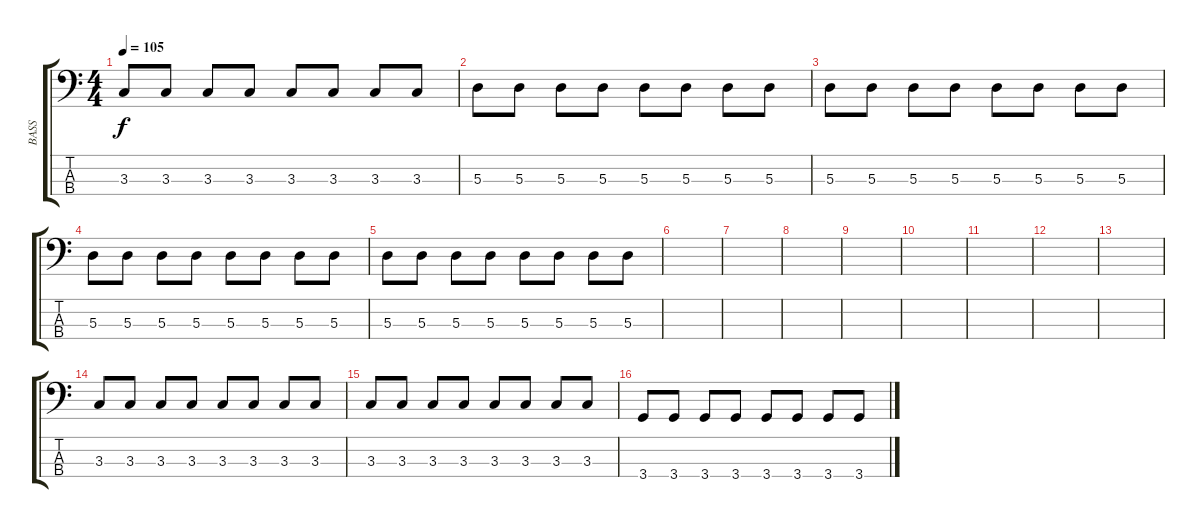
\track ("BASS" "BASS") {instrument electricbassfinger}
\staff {score tabs}
\tuning (G2 D2 A1 E1) {hide}
\ts (4 4)
\tempo 105
\clef f4
\ks c
3.3.8{dy f} 3.3.8 3.3.8 3.3.8 3.3.8 3.3.8 3.3.8 3.3.8 |
5.3.8 5.3.8 5.3.8 5.3.8 5.3.8 5.3.8 5.3.8 5.3.8 |
5.3.8 5.3.8 5.3.8 5.3.8 5.3.8 5.3.8 5.3.8 5.3.8 |
5.3.8 5.3.8 5.3.8 5.3.8 5.3.8 5.3.8 5.3.8 5.3.8 |
5.3.8 5.3.8 5.3.8 5.3.8 5.3.8 5.3.8 5.3.8 5.3.8 |
|
|
|
|
|
|
|
|
3.3.8 3.3.8 3.3.8 3.3.8 3.3.8 3.3.8 3.3.8 3.3.8 |
3.3.8 3.3.8 3.3.8 3.3.8 3.3.8 3.3.8 3.3.8 3.3.8 |
3.4.8 3.4.8 3.4.8 3.4.8 3.4.8 3.4.8 3.4.8 3.4.8
